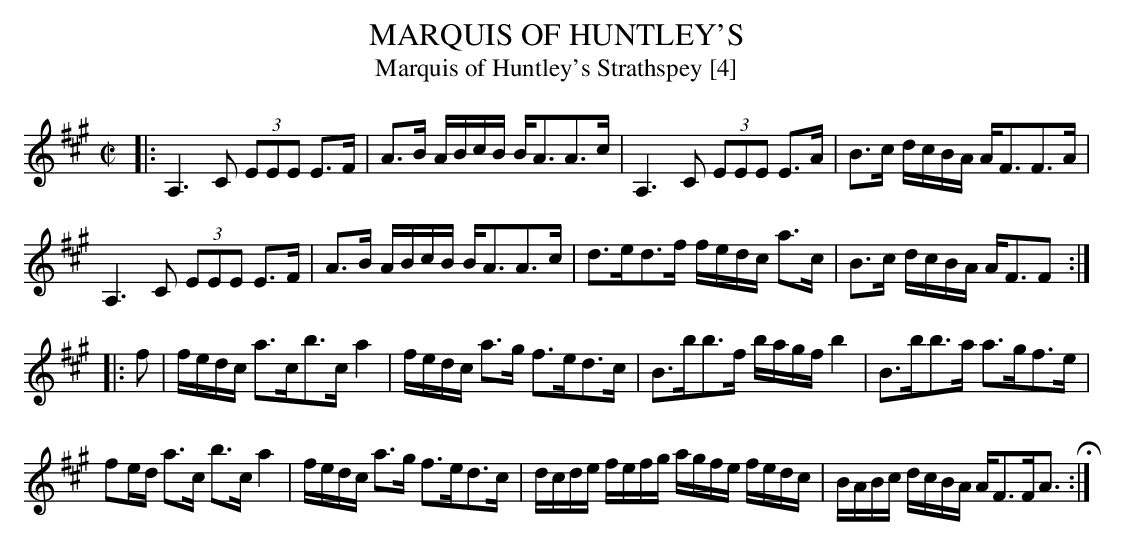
X:1
T: MARQUIS OF HUNTLEY'S
T:Marquis of Huntley's Strathspey [4]
M: C|
L: 1/16
K: A
|:\
A,6 C2 (3E2E2E2 E3F | A3B ABcB BA3A3c |\
A,6 C2 (3E2E2E2 E3A | B3c dcBA AF3F3A |
A,6 C2 (3E2E2E2 E3F | A3B ABcB BA3A3c |\
d3ed3f fedc a3c | B3c dcBA AF3F2 :|
|: f2 |\
fedc a3cb3c a4 | fedc a3g f3ed3c |\
B3bb3f bagf b4 | B3bb3a a3gf3e |
f2ed a3c b3c a4 | fedc a3g f3ed3c |\
dcde fefg agfe fedc | BABc dcBA AF3FA3 H:|
